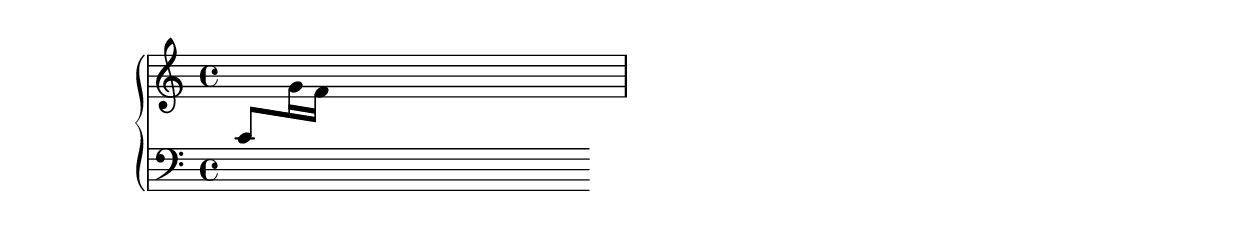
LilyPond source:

\score{
	\context PianoStaff <
	\context Staff=one \notes\relative c'{
		s1
	}
	\context Staff=two \notes\relative c'{
		\clef bass;
% no knee
		\stemUp [c8 \translator Staff=one \stemDown g'16 f]
		s8
		s2
	}
	>
	\paper{
 		linewidth=-1.;
	}
}

\version "1.3.110"; 
